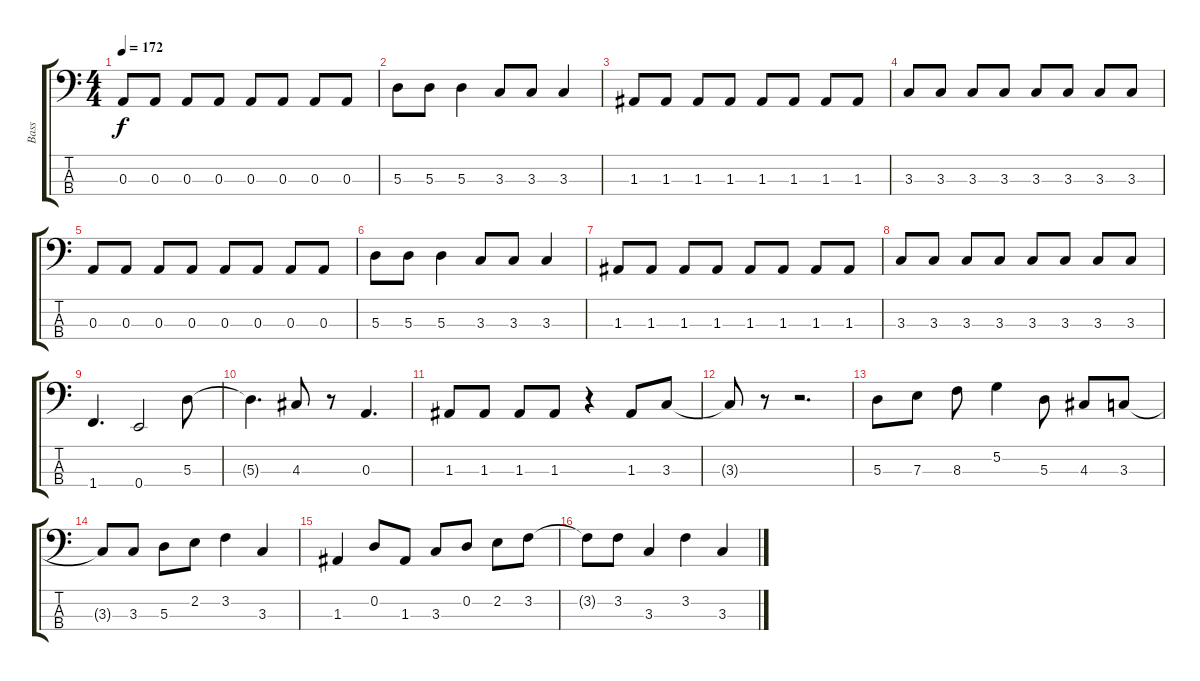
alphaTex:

\track ("Bass" "Bass") {instrument electricbassfinger}
\staff {score tabs}
\tuning (G2 D2 A1 E1) {hide}
\ts (4 4)
\tempo 172
\clef f4
\ks c
0.3.8{dy f} 0.3.8 0.3.8 0.3.8 0.3.8 0.3.8 0.3.8 0.3.8 |
5.3.8 5.3.8 5.3.4 3.3.8 3.3.8 3.3.4 |
1.3.8 1.3.8 1.3.8 1.3.8 1.3.8 1.3.8 1.3.8 1.3.8 |
3.3.8 3.3.8 3.3.8 3.3.8 3.3.8 3.3.8 3.3.8 3.3.8 |
0.3.8 0.3.8 0.3.8 0.3.8 0.3.8 0.3.8 0.3.8 0.3.8 |
5.3.8 5.3.8 5.3.4 3.3.8 3.3.8 3.3.4 |
1.3.8 1.3.8 1.3.8 1.3.8 1.3.8 1.3.8 1.3.8 1.3.8 |
3.3.8 3.3.8 3.3.8 3.3.8 3.3.8 3.3.8 3.3.8 3.3.8 |
1.4.4{d} 0.4.2 5.3.8 |
5.3{t}.4{d} 4.3.8 r.8 0.3.4{d} |
1.3.8 1.3.8 1.3.8 1.3.8 r.4 1.3.8 3.3.8 |
3.3{t}.8 r.8 r.2{d} |
5.3.8 7.3.8 8.3.8 5.2.4 5.3.8 4.3.8 3.3.8 |
3.3{t}.8 3.3.8 5.3.8 2.2.8 3.2.4 3.3.4 |
1.3.4 0.2.8 1.3.8 3.3.8 0.2.8 2.2.8 3.2.8 |
3.2{t}.8 3.2.8 3.3.4 3.2.4 3.3.4
